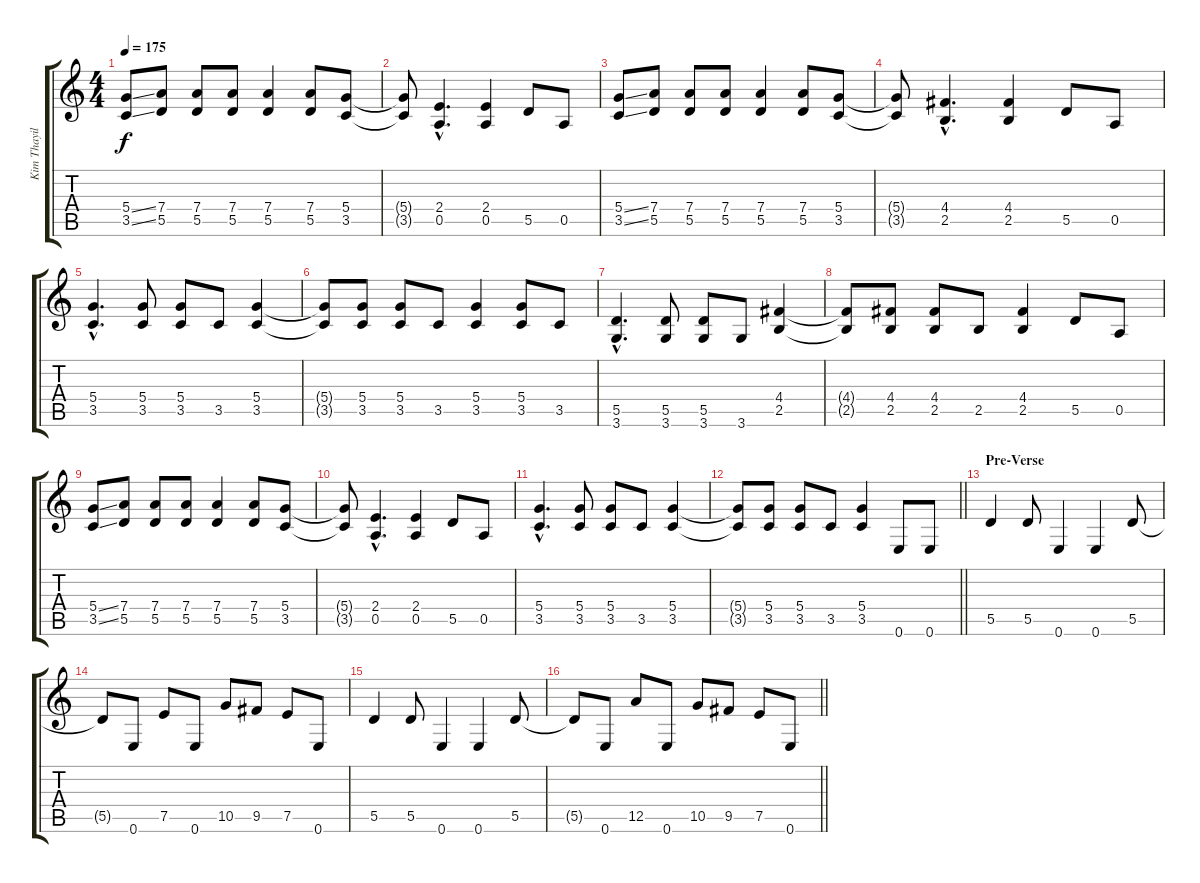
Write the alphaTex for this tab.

\track ("Kim Thayil-Guitar" "Kim Thayil") {instrument overdrivenguitar}
\staff {score tabs}
\tuning (E4 B3 G3 D3 A2 E2) {hide}
\ts (4 4)
\tempo 175
\clef g2
\ks c
(5.4{ss} 3.5{ss}).8{dy f} (7.4 5.5).8 (7.4 5.5).8 (7.4 5.5).8 (7.4 5.5).4 (7.4 5.5).8 (5.4 3.5).8 |
(5.4{t} 3.5{t}).8 (2.4{hac} 0.5{hac}).4{d} (2.4 0.5).4 5.5.8 0.5.8 |
(5.4{ss} 3.5{ss}).8 (7.4 5.5).8 (7.4 5.5).8 (7.4 5.5).8 (7.4 5.5).4 (7.4 5.5).8 (5.4 3.5).8 |
(5.4{t} 3.5{t}).8 (4.4{hac} 2.5{hac}).4{d} (4.4 2.5).4 5.5.8 0.5.8 |
(5.4{hac} 3.5{hac}).4{d} (5.4 3.5).8 (5.4 3.5).8 3.5.8 (5.4 3.5).4 |
(5.4{t} 3.5{t}).8 (5.4 3.5).8 (5.4 3.5).8 3.5.8 (5.4 3.5).4 (5.4 3.5).8 3.5.8 |
(5.5{hac} 3.6{hac}).4{d} (5.5 3.6).8 (5.5 3.6).8 3.6.8 (4.4 2.5).4 |
(4.4{t} 2.5{t}).8 (4.4 2.5).8 (4.4 2.5).8 2.5.8 (4.4 2.5).4 5.5.8 0.5.8 |
(5.4{ss} 3.5{ss}).8 (7.4 5.5).8 (7.4 5.5).8 (7.4 5.5).8 (7.4 5.5).4 (7.4 5.5).8 (5.4 3.5).8 |
(5.4{t} 3.5{t}).8 (2.4{hac} 0.5{hac}).4{d} (2.4 0.5).4 5.5.8 0.5.8 |
(5.4{hac} 3.5{hac}).4{d} (5.4 3.5).8 (5.4 3.5).8 3.5.8 (5.4 3.5).4 |
\barLineRight lightlight
(5.4{t} 3.5{t}).8 (5.4 3.5).8 (5.4 3.5).8 3.5.8 (5.4 3.5).4 0.6.8 0.6.8 |
\section ("" "Pre-Verse")
5.5.4 5.5.8 0.6.4 0.6.4 5.5.8 |
5.5{t}.8 0.6.8 7.5.8 0.6.8 10.5.8 9.5.8 7.5.8 0.6.8 |
5.5.4 5.5.8 0.6.4 0.6.4 5.5.8 |
\barLineRight lightlight
5.5{t}.8 0.6.8 12.5.8 0.6.8 10.5.8 9.5.8 7.5.8 0.6.8
